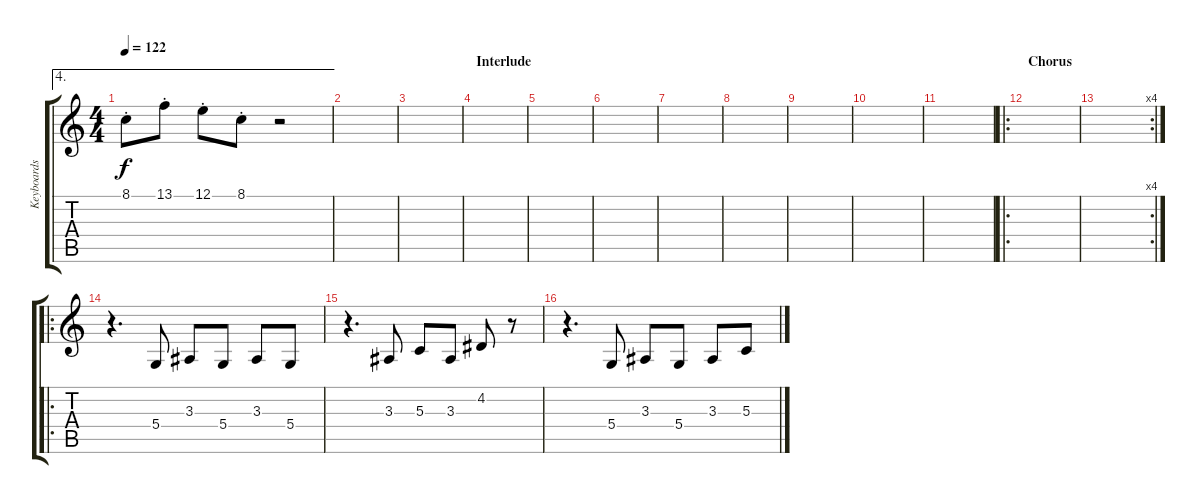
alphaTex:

\track ("Keyboards" "Keyboards") {instrument lead2sawtooth}
\staff {score tabs}
\tuning (E4 B3 G3 D3 A2 E2) {hide}
\ae 4
\ts (4 4)
\tempo 122
\clef g2
\ks c
8.1{st}.8{dy f} 13.1{st}.8 12.1{st}.8 8.1{st}.8 r.2 |
|
|
\section ("" "Interlude")
|
|
|
|
|
|
|
|
\ro
\section ("" "Chorus")
|
\rc 4
|
\ro
r.4{d instrument viola} 5.4.8 3.3.8 5.4.8 3.3.8 5.4.8 |
r.4{d} 3.3.8 5.3.8 3.3.8 4.2.8 r.8 |
r.4{d} 5.4.8 3.3.8 5.4.8 3.3.8 5.3.8
